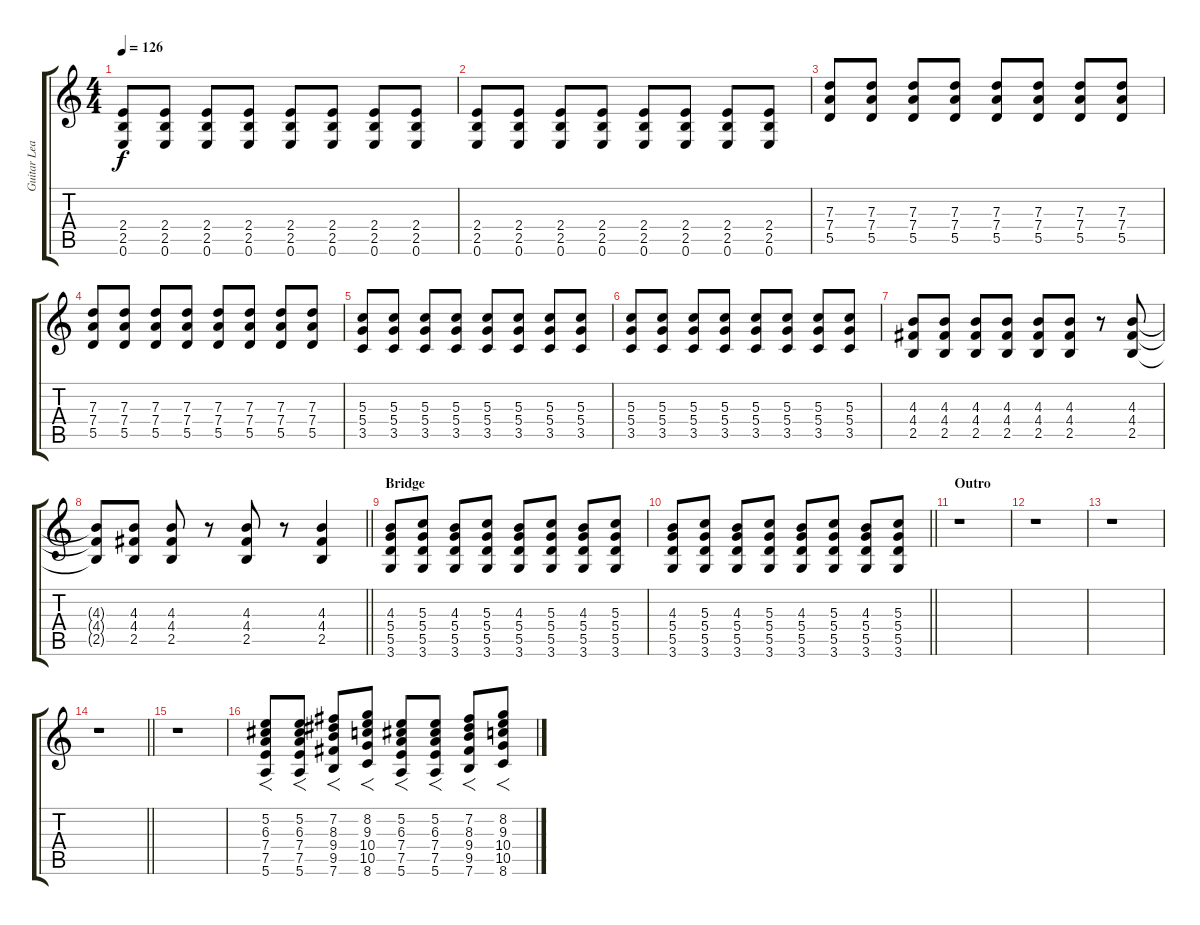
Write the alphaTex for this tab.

\track ("Guitar Lead" "Guitar Lea") {instrument distortionguitar}
\staff {score tabs}
\tuning (E4 B3 G3 D3 A2 E2) {hide}
\ts (4 4)
\tempo 126
\clef g2
\ks c
(2.4 2.5 0.6).8{dy f} (2.4 2.5 0.6).8 (2.4 2.5 0.6).8 (2.4 2.5 0.6).8 (2.4 2.5 0.6).8 (2.4 2.5 0.6).8 (2.4 2.5 0.6).8 (2.4 2.5 0.6).8 |
(2.4 2.5 0.6).8 (2.4 2.5 0.6).8 (2.4 2.5 0.6).8 (2.4 2.5 0.6).8 (2.4 2.5 0.6).8 (2.4 2.5 0.6).8 (2.4 2.5 0.6).8 (2.4 2.5 0.6).8 |
(7.3 7.4 5.5).8 (7.3 7.4 5.5).8 (7.3 7.4 5.5).8 (7.3 7.4 5.5).8 (7.3 7.4 5.5).8 (7.3 7.4 5.5).8 (7.3 7.4 5.5).8 (7.3 7.4 5.5).8 |
(7.3 7.4 5.5).8 (7.3 7.4 5.5).8 (7.3 7.4 5.5).8 (7.3 7.4 5.5).8 (7.3 7.4 5.5).8 (7.3 7.4 5.5).8 (7.3 7.4 5.5).8 (7.3 7.4 5.5).8 |
(5.3 5.4 3.5).8 (5.3 5.4 3.5).8 (5.3 5.4 3.5).8 (5.3 5.4 3.5).8 (5.3 5.4 3.5).8 (5.3 5.4 3.5).8 (5.3 5.4 3.5).8 (5.3 5.4 3.5).8 |
(5.3 5.4 3.5).8 (5.3 5.4 3.5).8 (5.3 5.4 3.5).8 (5.3 5.4 3.5).8 (5.3 5.4 3.5).8 (5.3 5.4 3.5).8 (5.3 5.4 3.5).8 (5.3 5.4 3.5).8 |
(4.3 4.4 2.5).8 (4.3 4.4 2.5).8 (4.3 4.4 2.5).8 (4.3 4.4 2.5).8 (4.3 4.4 2.5).8 (4.3 4.4 2.5).8 r.8 (4.3 4.4 2.5).8 |
\barLineRight lightlight
(4.3{t} 4.4{t} 2.5{t}).8 (4.3 4.4 2.5).8 (4.3 4.4 2.5).8 r.8 (4.3 4.4 2.5).8 r.8 (4.3 4.4 2.5).4 |
\section ("" "Bridge")
(4.3 5.4 5.5 3.6).8 (5.3 5.4 5.5 3.6).8 (4.3 5.4 5.5 3.6).8 (5.3 5.4 5.5 3.6).8 (4.3 5.4 5.5 3.6).8 (5.3 5.4 5.5 3.6).8 (4.3 5.4 5.5 3.6).8 (5.3 5.4 5.5 3.6).8 |
\barLineRight lightlight
(4.3 5.4 5.5 3.6).8 (5.3 5.4 5.5 3.6).8 (4.3 5.4 5.5 3.6).8 (5.3 5.4 5.5 3.6).8 (4.3 5.4 5.5 3.6).8 (5.3 5.4 5.5 3.6).8 (4.3 5.4 5.5 3.6).8 (5.3 5.4 5.5 3.6).8 |
\section ("" "Outro")
r.1 |
r.1 |
r.1 |
\barLineRight lightlight
r.1 |
r.1 |
(5.2 6.3 7.4 7.5 5.6).8{f} (5.2 6.3 7.4 7.5 5.6).8{f} (7.2 8.3 9.4 9.5 7.6).8{f} (8.2 9.3 10.4 10.5 8.6).8{f} (5.2 6.3 7.4 7.5 5.6).8{f} (5.2 6.3 7.4 7.5 5.6).8{f} (7.2 8.3 9.4 9.5 7.6).8{f} (8.2 9.3 10.4 10.5 8.6).8{f}
